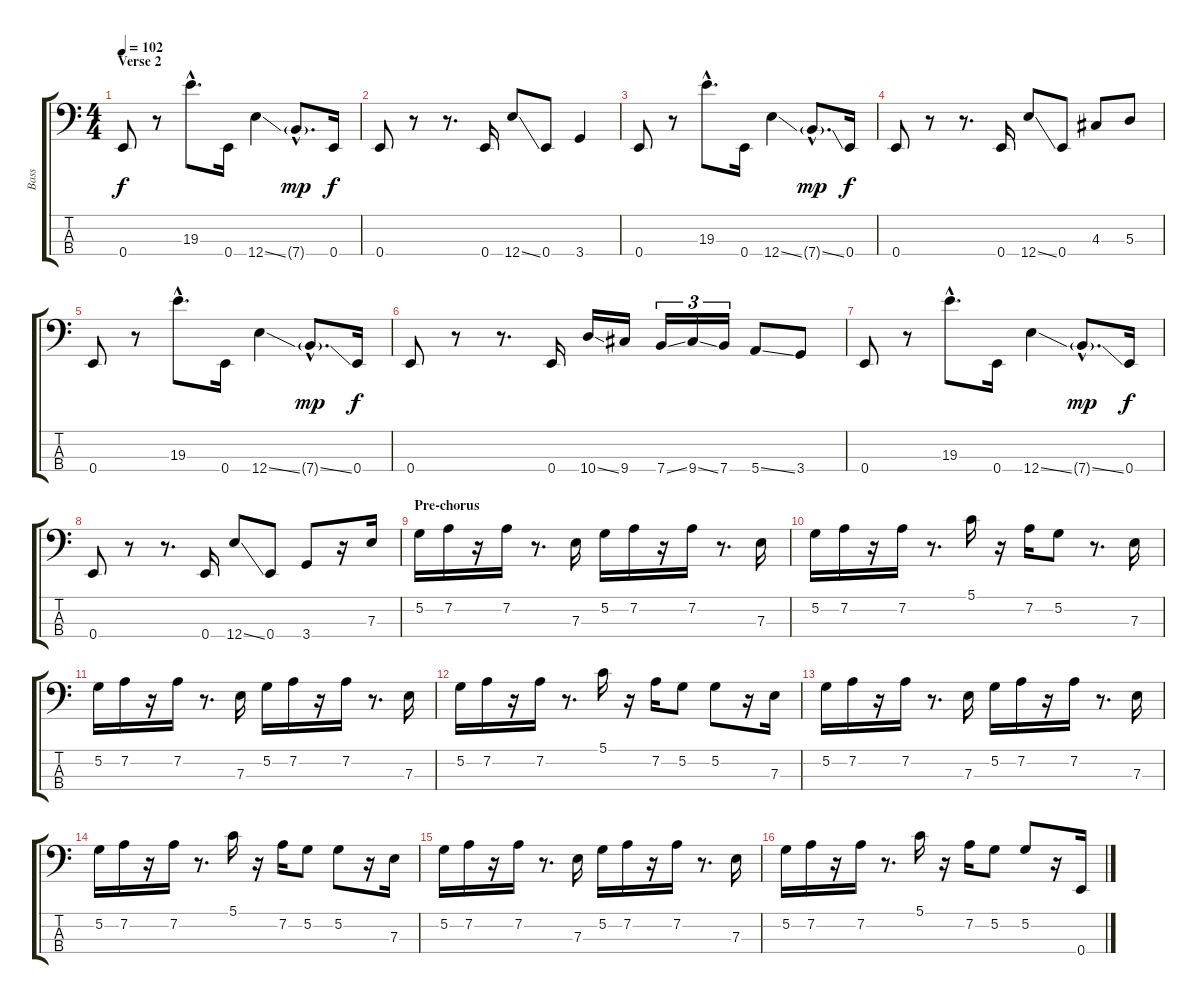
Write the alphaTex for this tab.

\track ("Bass" "Bass") {instrument electricbassfinger}
\staff {score tabs}
\tuning (G2 D2 A1 E1) {hide}
\ts (4 4)
\section ("" "Verse 2")
\tempo 102
\clef f4
\ks c
0.4.8{dy f} r.8 19.3{hac}.8{d} 0.4.16 12.4{ss}.4 7.4{g hac}.8{d dy mp} 0.4.16{dy f} |
0.4.8 r.8 r.8{d} 0.4.16 12.4{ss}.8 0.4.8 3.4.4 |
0.4.8 r.8 19.3{hac}.8{d} 0.4.16 12.4{ss}.4 7.4{ss g hac}.8{d dy mp} 0.4.16{dy f} |
0.4.8 r.8 r.8{d} 0.4.16 12.4{ss}.8 0.4.8 4.3.8 5.3.8 |
0.4.8 r.8 19.3{hac}.8{d} 0.4.16 12.4{ss}.4 7.4{ss g hac}.8{d dy mp} 0.4.16{dy f} |
0.4.8 r.8 r.8{d} 0.4.16 10.4{ss}.16 9.4.16 7.4{ss}.16{tu (3 2)} 9.4{ss}.16{tu (3 2)} 7.4.16{tu (3 2)} 5.4{ss}.8 3.4.8 |
0.4.8 r.8 19.3{hac}.8{d} 0.4.16 12.4{ss}.4 7.4{ss g hac}.8{d dy mp} 0.4.16{dy f} |
0.4.8 r.8 r.8{d} 0.4.16 12.4{ss}.8 0.4.8 3.4.8 r.16 7.3.16 |
\section ("" "Pre-chorus")
5.2.16 7.2.16 r.16 7.2.16 r.8{d} 7.3.16 5.2.16 7.2.16 r.16 7.2.16 r.8{d} 7.3.16 |
5.2.16 7.2.16 r.16 7.2.16 r.8{d} 5.1.16 r.16 7.2.16 5.2.8 r.8{d} 7.3.16 |
5.2.16 7.2.16 r.16 7.2.16 r.8{d} 7.3.16 5.2.16 7.2.16 r.16 7.2.16 r.8{d} 7.3.16 |
5.2.16 7.2.16 r.16 7.2.16 r.8{d} 5.1.16 r.16 7.2.16 5.2.8 5.2.8 r.16 7.3.16 |
5.2.16 7.2.16 r.16 7.2.16 r.8{d} 7.3.16 5.2.16 7.2.16 r.16 7.2.16 r.8{d} 7.3.16 |
5.2.16 7.2.16 r.16 7.2.16 r.8{d} 5.1.16 r.16 7.2.16 5.2.8 5.2.8 r.16 7.3.16 |
5.2.16 7.2.16 r.16 7.2.16 r.8{d} 7.3.16 5.2.16 7.2.16 r.16 7.2.16 r.8{d} 7.3.16 |
5.2.16 7.2.16 r.16 7.2.16 r.8{d} 5.1.16 r.16 7.2.16 5.2.8 5.2.8 r.16 0.4.16
